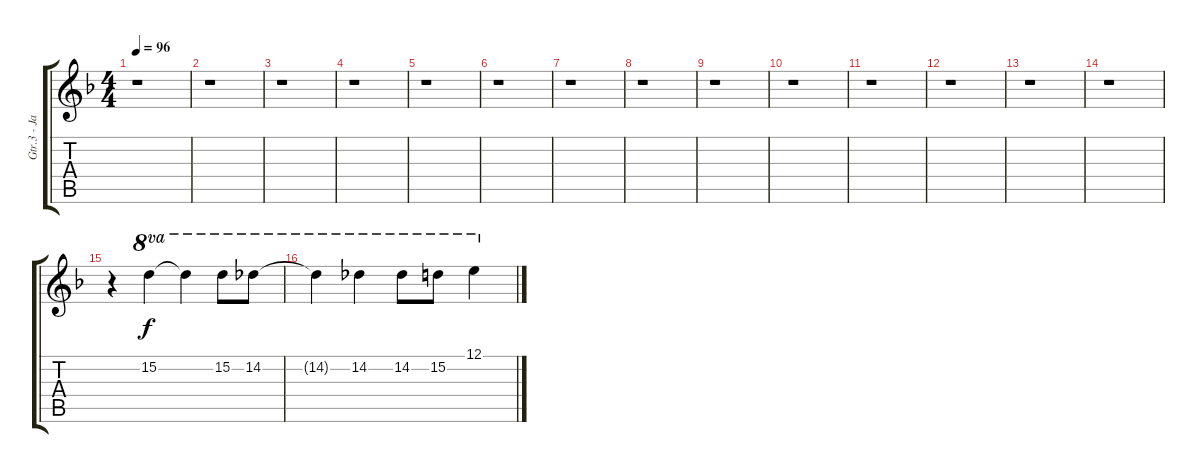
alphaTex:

\track ("Gtr.3 - James Dean Bradfield (w/trem. fo" "Gtr.3 - Ja") {instrument overdrivenguitar}
\staff {score tabs}
\tuning (E4 B3 G3 D3 A2 E2) {hide}
\ts (4 4)
\tempo 96
\clef g2
\ks f
r.1{dy f} |
r.1 |
r.1 |
r.1 |
r.1 |
r.1 |
r.1 |
r.1 |
r.1 |
r.1 |
r.1 |
r.1 |
r.1 |
r.1 |
r.4 15.2.4{ot 8va} 15.2{t}.4{ot 8va} 15.2.8{ot 8va} 14.2.8{ot 8va} |
14.2{t}.4{ot 8va} 14.2.4{ot 8va} 14.2.8{ot 8va} 15.2.8{ot 8va} 12.1.4{ot 8va}
